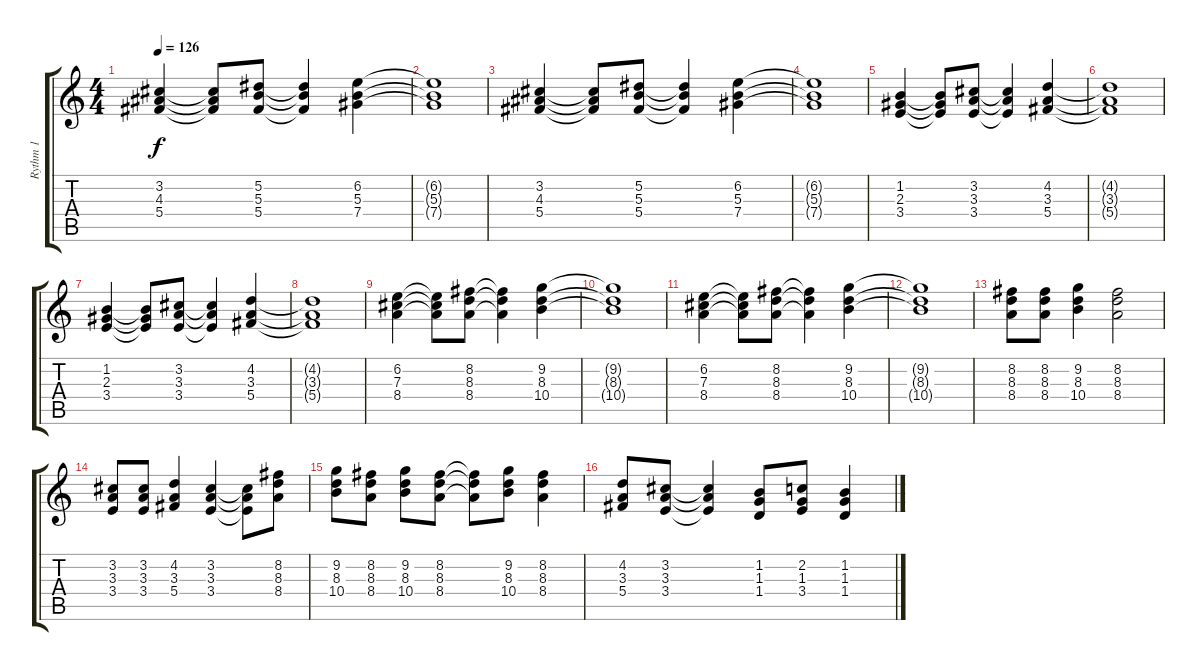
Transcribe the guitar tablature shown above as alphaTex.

\track ("Rythm 1" "Rythm 1") {instrument overdrivenguitar}
\staff {score tabs}
\tuning (Eb4 Bb3 Gb3 Db3 Ab2 Eb2) {hide}
\ts (4 4)
\tempo 126
\clef g2
\ks c
(3.2 4.3 5.4).4{dy f} (3.2{t} 4.3{t} 5.4{t}).8 (5.2 5.3 5.4).8 (5.2{t} 5.3{t} 5.4{t}).4 (6.2 5.3 7.4).4 |
(6.2{t} 5.3{t} 7.4{t}).1 |
(3.2 4.3 5.4).4 (3.2{t} 4.3{t} 5.4{t}).8 (5.2 5.3 5.4).8 (5.2{t} 5.3{t} 5.4{t}).4 (6.2 5.3 7.4).4 |
(6.2{t} 5.3{t} 7.4{t}).1 |
(1.2 2.3 3.4).4 (1.2{t} 2.3{t} 3.4{t}).8 (3.2 3.3 3.4).8 (3.2{t} 3.3{t} 3.4{t}).4 (4.2 3.3 5.4).4 |
(4.2{t} 3.3{t} 5.4{t}).1 |
(1.2 2.3 3.4).4 (1.2{t} 2.3{t} 3.4{t}).8 (3.2 3.3 3.4).8 (3.2{t} 3.3{t} 3.4{t}).4 (4.2 3.3 5.4).4 |
(4.2{t} 3.3{t} 5.4{t}).1 |
(6.2 7.3 8.4).4 (6.2{t} 7.3{t} 8.4{t}).8 (8.2 8.3 8.4).8 (8.2{t} 8.3{t} 8.4{t}).4 (9.2 8.3 10.4).4 |
(9.2{t} 8.3{t} 10.4{t}).1 |
(6.2 7.3 8.4).4 (6.2{t} 7.3{t} 8.4{t}).8 (8.2 8.3 8.4).8 (8.2{t} 8.3{t} 8.4{t}).4 (9.2 8.3 10.4).4 |
(9.2{t} 8.3{t} 10.4{t}).1 |
(8.2 8.3 8.4).8 (8.2 8.3 8.4).8 (9.2 8.3 10.4).4 (8.2 8.3 8.4).2 |
(3.2 3.3 3.4).8 (3.2 3.3 3.4).8 (4.2 3.3 5.4).4 (3.2 3.3 3.4).4 (3.2{t} 3.3{t} 3.4{t}).8 (8.2 8.3 8.4).8 |
(9.2 8.3 10.4).8 (8.2 8.3 8.4).8 (9.2 8.3 10.4).8 (8.2 8.3 8.4).8 (8.2{t} 8.3{t} 8.4{t}).8 (9.2 8.3 10.4).8 (8.2 8.3 8.4).4 |
(4.2 3.3 5.4).8 (3.2 3.3 3.4).8 (3.2{t} 3.3{t} 3.4{t}).4 (1.2 1.3 1.4).8 (2.2 1.3 3.4).8 (1.2 1.3 1.4).4
